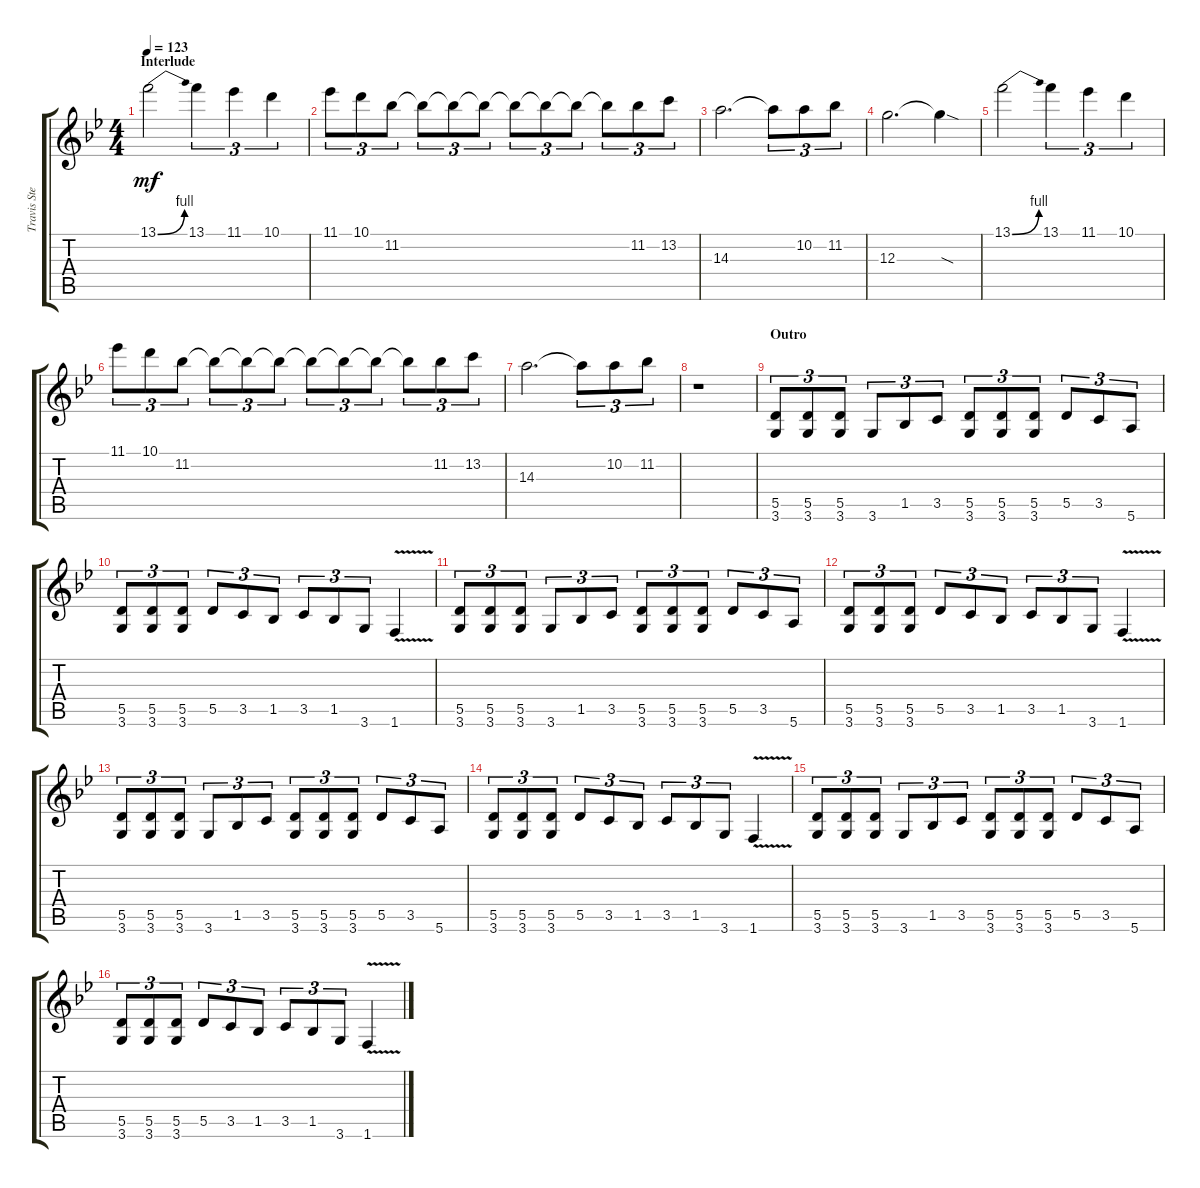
\track ("Travis Stever" "Travis Ste") {instrument distortionguitar}
\staff {score tabs}
\tuning (E4 B3 G3 D3 A2 E2) {hide}
\ts (4 4)
\section ("" "Interlude")
\tempo 123
\clef g2
\ks gminor
13.1{be (bend 0 0 60 4)}.2{dy mf} 13.1.4{tu (3 2)} 11.1.4{tu (3 2)} 10.1.4{tu (3 2)} |
11.1.8{tu (3 2)} 10.1.8{tu (3 2)} 11.2.8{tu (3 2)} 11.2{t}.8{tu (3 2)} 11.2{t}.8{tu (3 2)} 11.2{t}.8{tu (3 2)} 11.2{t}.8{tu (3 2)} 11.2{t}.8{tu (3 2)} 11.2{t}.8{tu (3 2)} 11.2{t}.8{tu (3 2)} 11.2.8{tu (3 2)} 13.2.8{tu (3 2)} |
14.3.2{d} 14.3{t}.8{tu (3 2)} 10.2.8{tu (3 2)} 11.2.8{tu (3 2)} |
12.3.2{d} 12.3{sod t}.4 |
13.1{be (bend 0 0 60 4)}.2 13.1.4{tu (3 2)} 11.1.4{tu (3 2)} 10.1.4{tu (3 2)} |
11.1.8{tu (3 2)} 10.1.8{tu (3 2)} 11.2.8{tu (3 2)} 11.2{t}.8{tu (3 2)} 11.2{t}.8{tu (3 2)} 11.2{t}.8{tu (3 2)} 11.2{t}.8{tu (3 2)} 11.2{t}.8{tu (3 2)} 11.2{t}.8{tu (3 2)} 11.2{t}.8{tu (3 2)} 11.2.8{tu (3 2)} 13.2.8{tu (3 2)} |
14.3.2{d} 14.3{t}.8{tu (3 2)} 10.2.8{tu (3 2)} 11.2.8{tu (3 2)} |
r.1 |
\section ("" "Outro")
(5.5 3.6).8{tu (3 2)} (5.5 3.6).8{tu (3 2)} (5.5 3.6).8{tu (3 2)} 3.6.8{tu (3 2)} 1.5.8{tu (3 2)} 3.5.8{tu (3 2)} (5.5 3.6).8{tu (3 2)} (5.5 3.6).8{tu (3 2)} (5.5 3.6).8{tu (3 2)} 5.5.8{tu (3 2)} 3.5.8{tu (3 2)} 5.6.8{tu (3 2)} |
(5.5 3.6).8{tu (3 2)} (5.5 3.6).8{tu (3 2)} (5.5 3.6).8{tu (3 2)} 5.5.8{tu (3 2)} 3.5.8{tu (3 2)} 1.5.8{tu (3 2)} 3.5.8{tu (3 2)} 1.5.8{tu (3 2)} 3.6.8{tu (3 2)} 1.6{v}.4 |
(5.5 3.6).8{tu (3 2)} (5.5 3.6).8{tu (3 2)} (5.5 3.6).8{tu (3 2)} 3.6.8{tu (3 2)} 1.5.8{tu (3 2)} 3.5.8{tu (3 2)} (5.5 3.6).8{tu (3 2)} (5.5 3.6).8{tu (3 2)} (5.5 3.6).8{tu (3 2)} 5.5.8{tu (3 2)} 3.5.8{tu (3 2)} 5.6.8{tu (3 2)} |
(5.5 3.6).8{tu (3 2)} (5.5 3.6).8{tu (3 2)} (5.5 3.6).8{tu (3 2)} 5.5.8{tu (3 2)} 3.5.8{tu (3 2)} 1.5.8{tu (3 2)} 3.5.8{tu (3 2)} 1.5.8{tu (3 2)} 3.6.8{tu (3 2)} 1.6{v}.4 |
(5.5 3.6).8{tu (3 2)} (5.5 3.6).8{tu (3 2)} (5.5 3.6).8{tu (3 2)} 3.6.8{tu (3 2)} 1.5.8{tu (3 2)} 3.5.8{tu (3 2)} (5.5 3.6).8{tu (3 2)} (5.5 3.6).8{tu (3 2)} (5.5 3.6).8{tu (3 2)} 5.5.8{tu (3 2)} 3.5.8{tu (3 2)} 5.6.8{tu (3 2)} |
(5.5 3.6).8{tu (3 2)} (5.5 3.6).8{tu (3 2)} (5.5 3.6).8{tu (3 2)} 5.5.8{tu (3 2)} 3.5.8{tu (3 2)} 1.5.8{tu (3 2)} 3.5.8{tu (3 2)} 1.5.8{tu (3 2)} 3.6.8{tu (3 2)} 1.6{v}.4 |
(5.5 3.6).8{tu (3 2)} (5.5 3.6).8{tu (3 2)} (5.5 3.6).8{tu (3 2)} 3.6.8{tu (3 2)} 1.5.8{tu (3 2)} 3.5.8{tu (3 2)} (5.5 3.6).8{tu (3 2)} (5.5 3.6).8{tu (3 2)} (5.5 3.6).8{tu (3 2)} 5.5.8{tu (3 2)} 3.5.8{tu (3 2)} 5.6.8{tu (3 2)} |
(5.5 3.6).8{tu (3 2)} (5.5 3.6).8{tu (3 2)} (5.5 3.6).8{tu (3 2)} 5.5.8{tu (3 2)} 3.5.8{tu (3 2)} 1.5.8{tu (3 2)} 3.5.8{tu (3 2)} 1.5.8{tu (3 2)} 3.6.8{tu (3 2)} 1.6{v}.4
